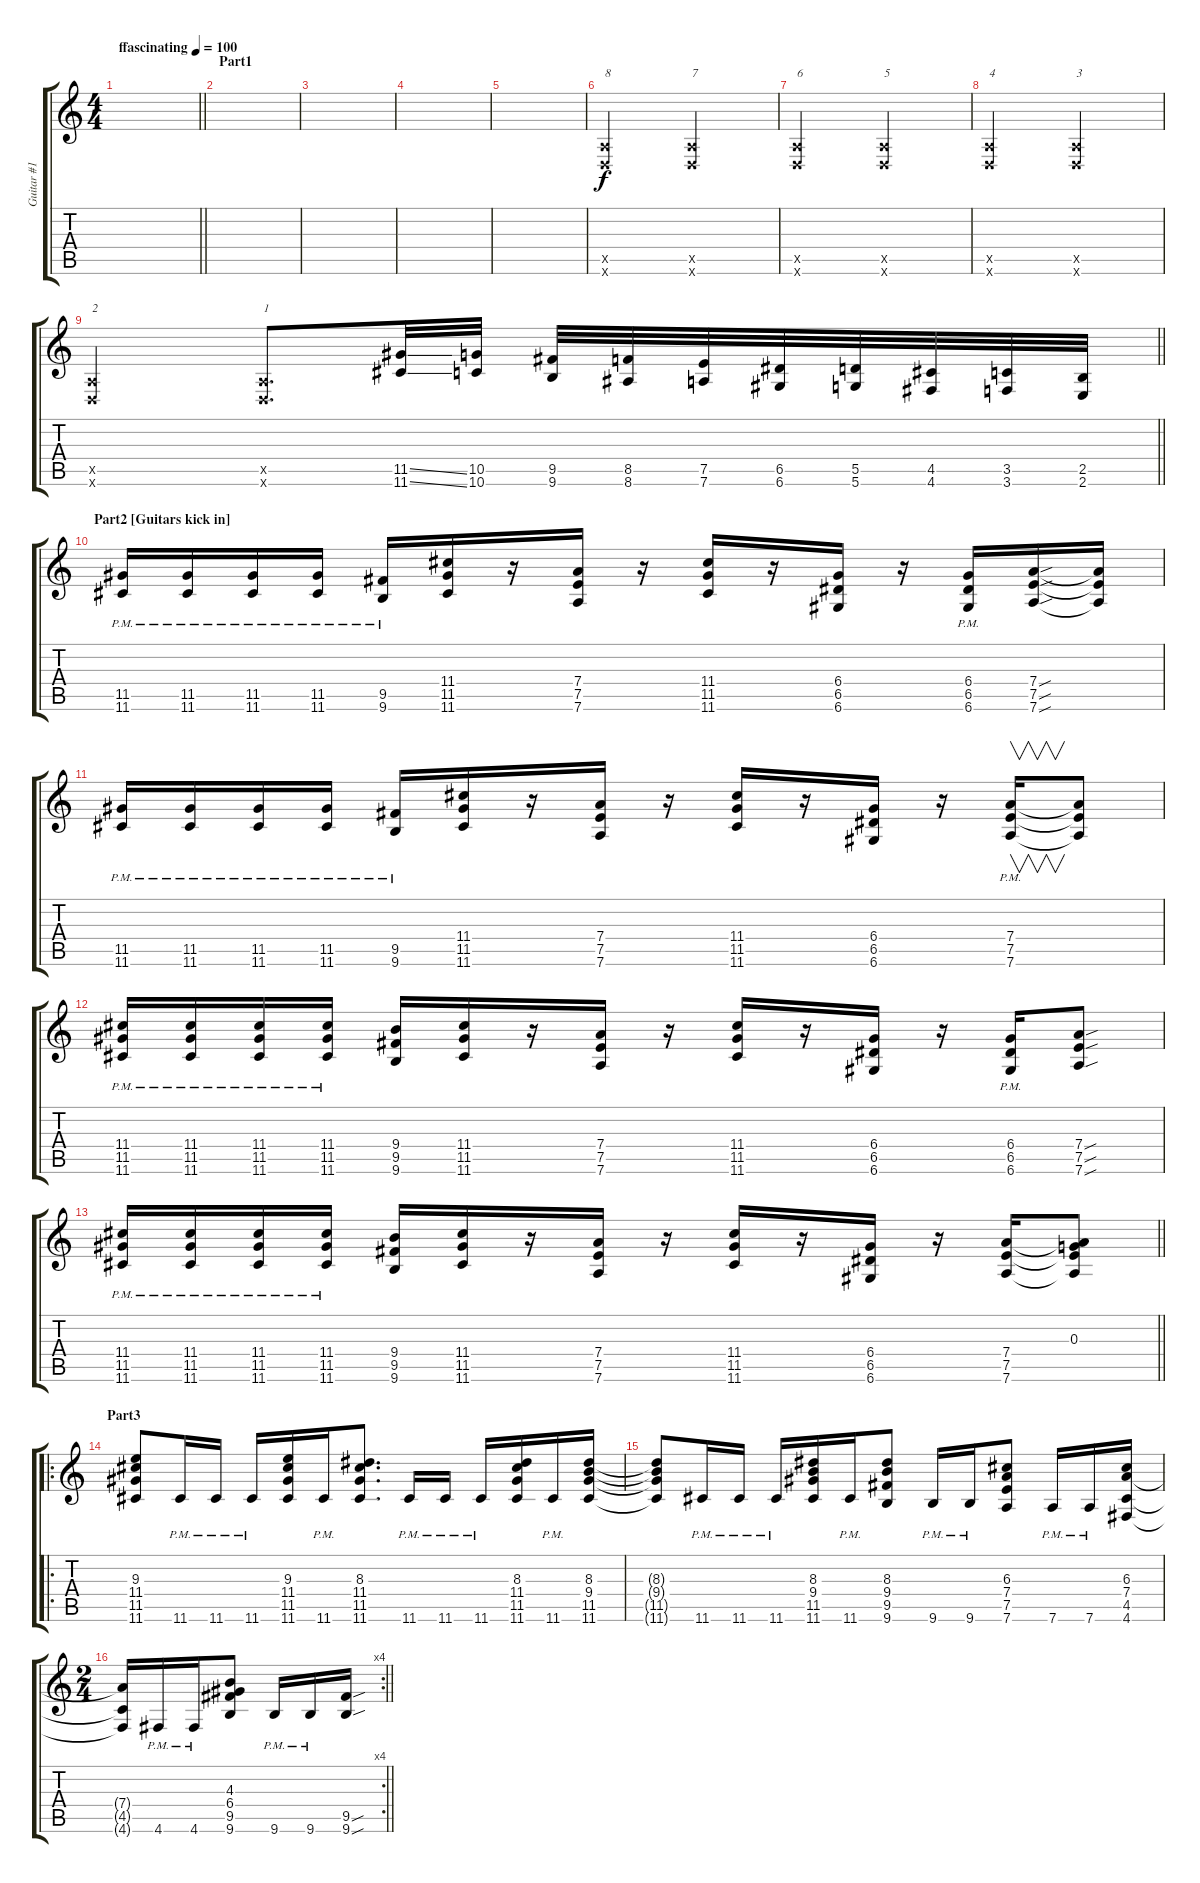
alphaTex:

\track ("Guitar #1" "Guitar #1") {instrument distortionguitar}
\staff {score tabs}
\tuning (E4 B3 G3 D3 A2 D2) {hide}
\ts (4 4)
\tempo (100 "ffascinating")
\clef g2
\barLineRight lightlight
\ks c
|
\section ("" "Part1")
|
|
|
|
(0.5{x} 0.6{x}).2{txt "8"} (0.5{x} 0.6{x}).2{txt "7"} |
(0.5{x} 0.6{x}).2{txt "6"} (0.5{x} 0.6{x}).2{txt "5"} |
(0.5{x} 0.6{x}).2{txt "4"} (0.5{x} 0.6{x}).2{txt "3"} |
\barLineRight lightlight
(0.5{x} 0.6{x}).2{txt "2"} (0.5{x} 0.6{x}).8{d txt "1"} (11.5{ss} 11.6{ss}).32 (10.5 10.6).32 (9.5 9.6).32 (8.5 8.6).32 (7.5 7.6).32 (6.5 6.6).32 (5.5 5.6).32 (4.5 4.6).32 (3.5 3.6).32 (2.5 2.6).32 |
\section ("" "Part2 [Guitars kick in]")
(11.5 11.6{pm}).16 (11.5{pm} 11.6{pm}).16 (11.5{pm} 11.6{pm}).16 (11.5{pm} 11.6{pm}).16 (9.5{pm} 9.6{pm}).16 (11.4 11.5 11.6).16 r.16 (7.4 7.5 7.6).16 r.16 (11.4 11.5 11.6).16 r.16 (6.4 6.5 6.6).16 r.16 (6.4{pm} 6.5{pm} 6.6{pm}).16 (7.4{sou} 7.5{sou} 7.6{sou}).16 (7.4{t} 7.5{t} 7.6{t}).16 |
(11.5 11.6{pm}).16 (11.5{pm} 11.6{pm}).16 (11.5{pm} 11.6{pm}).16 (11.5{pm} 11.6{pm}).16 (9.5{pm} 9.6{pm}).16 (11.4 11.5 11.6).16 r.16 (7.4 7.5 7.6).16 r.16 (11.4 11.5 11.6).16 r.16 (6.4 6.5 6.6).16 r.16 (7.4{pm} 7.5{pm} 7.6{pm}).16{v} (7.4{t} 7.5{t} 7.6{t}).8 |
(11.4{pm} 11.5{pm} 11.6{pm}).16 (11.4{pm} 11.5{pm} 11.6{pm}).16 (11.4{pm} 11.5{pm} 11.6{pm}).16 (11.4{pm} 11.5{pm} 11.6{pm}).16 (9.4 9.5 9.6).16 (11.4 11.5 11.6).16 r.16 (7.4 7.5 7.6).16 r.16 (11.4 11.5 11.6).16 r.16 (6.4 6.5 6.6).16 r.16 (6.4{pm} 6.5{pm} 6.6{pm}).16 (7.4{sou} 7.5{sou} 7.6{sou}).8 |
\barLineRight lightlight
(11.4{pm} 11.5{pm} 11.6{pm}).16 (11.4{pm} 11.5{pm} 11.6{pm}).16 (11.4{pm} 11.5{pm} 11.6{pm}).16 (11.4{pm} 11.5{pm} 11.6{pm}).16 (9.4 9.5 9.6).16 (11.4 11.5 11.6).16 r.16 (7.4 7.5 7.6).16 r.16 (11.4 11.5 11.6).16 r.16 (6.4 6.5 6.6).16 r.16 (7.4 7.5 7.6).16 (0.3 7.4{t} 7.5{t} 7.6{t}).8 |
\ro
\section ("" "Part3")
(9.3 11.4 11.5 11.6).8 11.6{pm}.16 11.6{pm}.16 11.6{pm}.16 (9.3 11.4 11.5 11.6).16 11.6{pm}.16 (8.3 11.4 11.5 11.6).8{d} 11.6{pm}.16 11.6{pm}.16 11.6{pm}.16 (8.3 11.4 11.5 11.6).16 11.6{pm}.16 (8.3 9.4 11.5 11.6).16 |
(8.3{t} 9.4{t} 11.5{t} 11.6{t}).8 11.6{pm}.16 11.6{pm}.16 11.6{pm}.16 (8.3 9.4 11.5 11.6).16 11.6{pm}.16 (8.3 9.4 9.5 9.6).8 9.6{pm}.16 9.6{pm}.16 (6.3 7.4 7.5 7.6).8 7.6{pm}.16 7.6{pm}.16 (6.3 7.4 4.5 4.6).16 |
\rc 4
\ts (2 4)
\barLineRight lightlight
(7.4{t} 4.5{t} 4.6{t}).16 4.6{pm}.16 4.6{pm}.16 (4.3 6.4 9.5 9.6).8 9.6{pm}.16 9.6{pm}.16 (9.5{sou} 9.6{sou}).16
